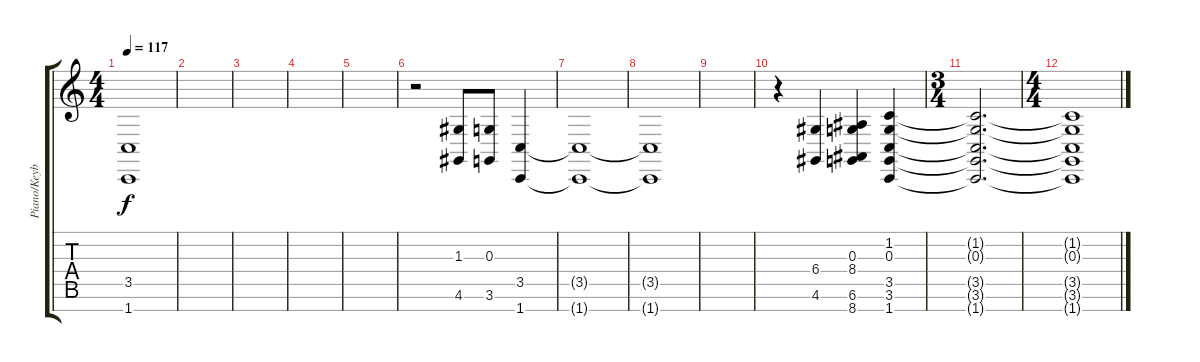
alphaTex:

\track ("Piano/Keyboard" "Piano/Keyb") {instrument acousticgrandpiano}
\staff {score tabs}
\tuning (E4 B3 G3 D3 A2 E2 B1) {hide}
\ts (4 4)
\tempo 117
\clef g2
\ks c
(3.5{t} 1.7{t}).1{dy f} |
|
|
|
|
r.2 (1.3 4.6).8 (0.3 3.6).8 (3.5 1.7).4 |
(3.5{t} 1.7{t}).1 |
(3.5{t} 1.7{t}).1 |
|
r.4 (6.4 4.6).4 (0.3 8.4 6.6 8.7).4 (1.2 0.3 3.5 3.6 1.7).4 |
\ts (3 4)
(1.2{t} 0.3{t} 3.5{t} 3.6{t} 1.7{t}).2{d} |
\ts (4 4)
(1.2{t} 0.3{t} 3.5{t} 3.6{t} 1.7{t}).1
